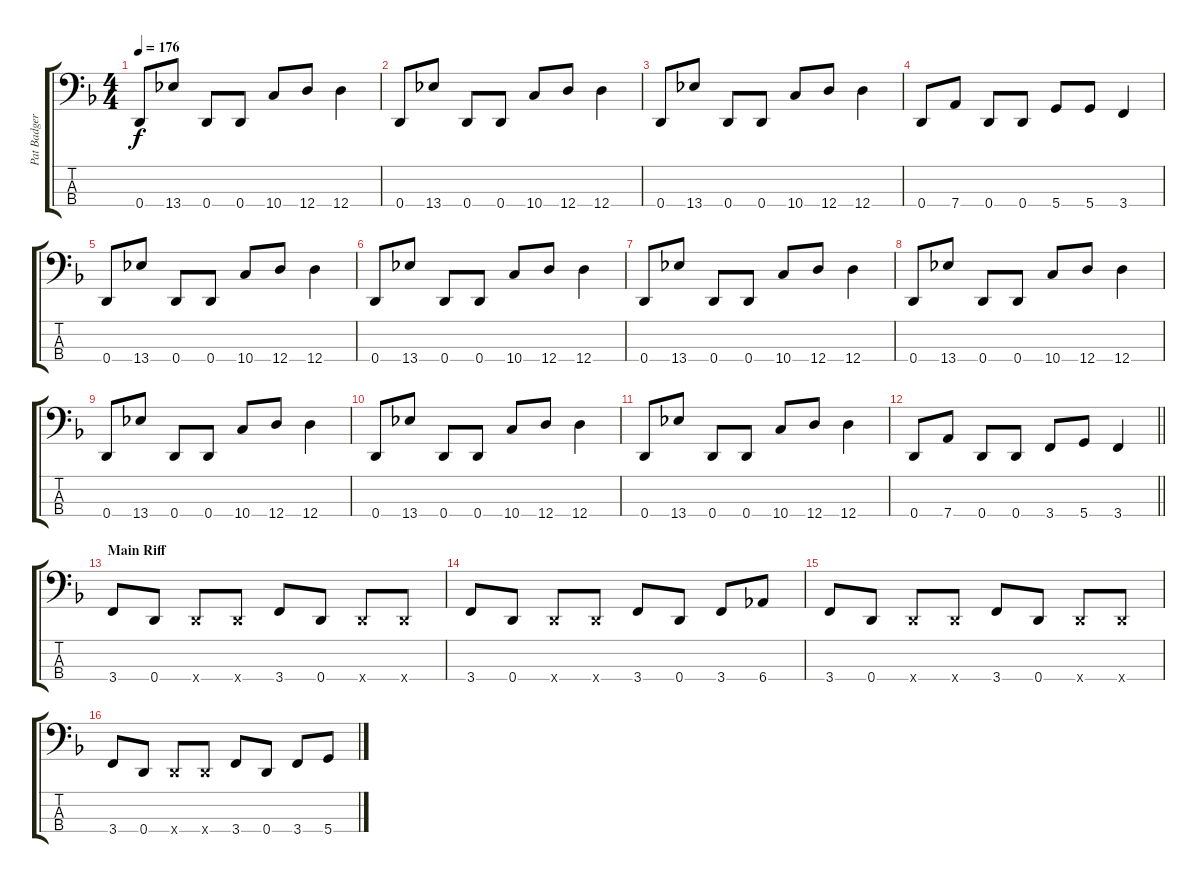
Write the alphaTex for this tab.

\track ("Pat Badger - Bass" "Pat Badger") {instrument electricbassfinger}
\staff {score tabs}
\tuning (G2 D2 A1 D1) {hide}
\ts (4 4)
\tempo 176
\clef f4
\ks f
0.4.8{dy f} 13.4.8 0.4.8 0.4.8 10.4.8 12.4.8 12.4.4 |
0.4.8 13.4.8 0.4.8 0.4.8 10.4.8 12.4.8 12.4.4 |
0.4.8 13.4.8 0.4.8 0.4.8 10.4.8 12.4.8 12.4.4 |
0.4.8 7.4.8 0.4.8 0.4.8 5.4.8 5.4.8 3.4.4 |
0.4.8 13.4.8 0.4.8 0.4.8 10.4.8 12.4.8 12.4.4 |
0.4.8 13.4.8 0.4.8 0.4.8 10.4.8 12.4.8 12.4.4 |
0.4.8 13.4.8 0.4.8 0.4.8 10.4.8 12.4.8 12.4.4 |
0.4.8 13.4.8 0.4.8 0.4.8 10.4.8 12.4.8 12.4.4 |
0.4.8 13.4.8 0.4.8 0.4.8 10.4.8 12.4.8 12.4.4 |
0.4.8 13.4.8 0.4.8 0.4.8 10.4.8 12.4.8 12.4.4 |
0.4.8 13.4.8 0.4.8 0.4.8 10.4.8 12.4.8 12.4.4 |
\barLineRight lightlight
0.4.8 7.4.8 0.4.8 0.4.8 3.4.8 5.4.8 3.4.4 |
\section ("" "Main Riff")
3.4.8 0.4.8 0.4{x}.8 0.4{x}.8 3.4.8 0.4.8 0.4{x}.8 0.4{x}.8 |
3.4.8 0.4.8 0.4{x}.8 0.4{x}.8 3.4.8 0.4.8 3.4.8 6.4.8 |
3.4.8 0.4.8 0.4{x}.8 0.4{x}.8 3.4.8 0.4.8 0.4{x}.8 0.4{x}.8 |
3.4.8 0.4.8 0.4{x}.8 0.4{x}.8 3.4.8 0.4.8 3.4.8 5.4.8
